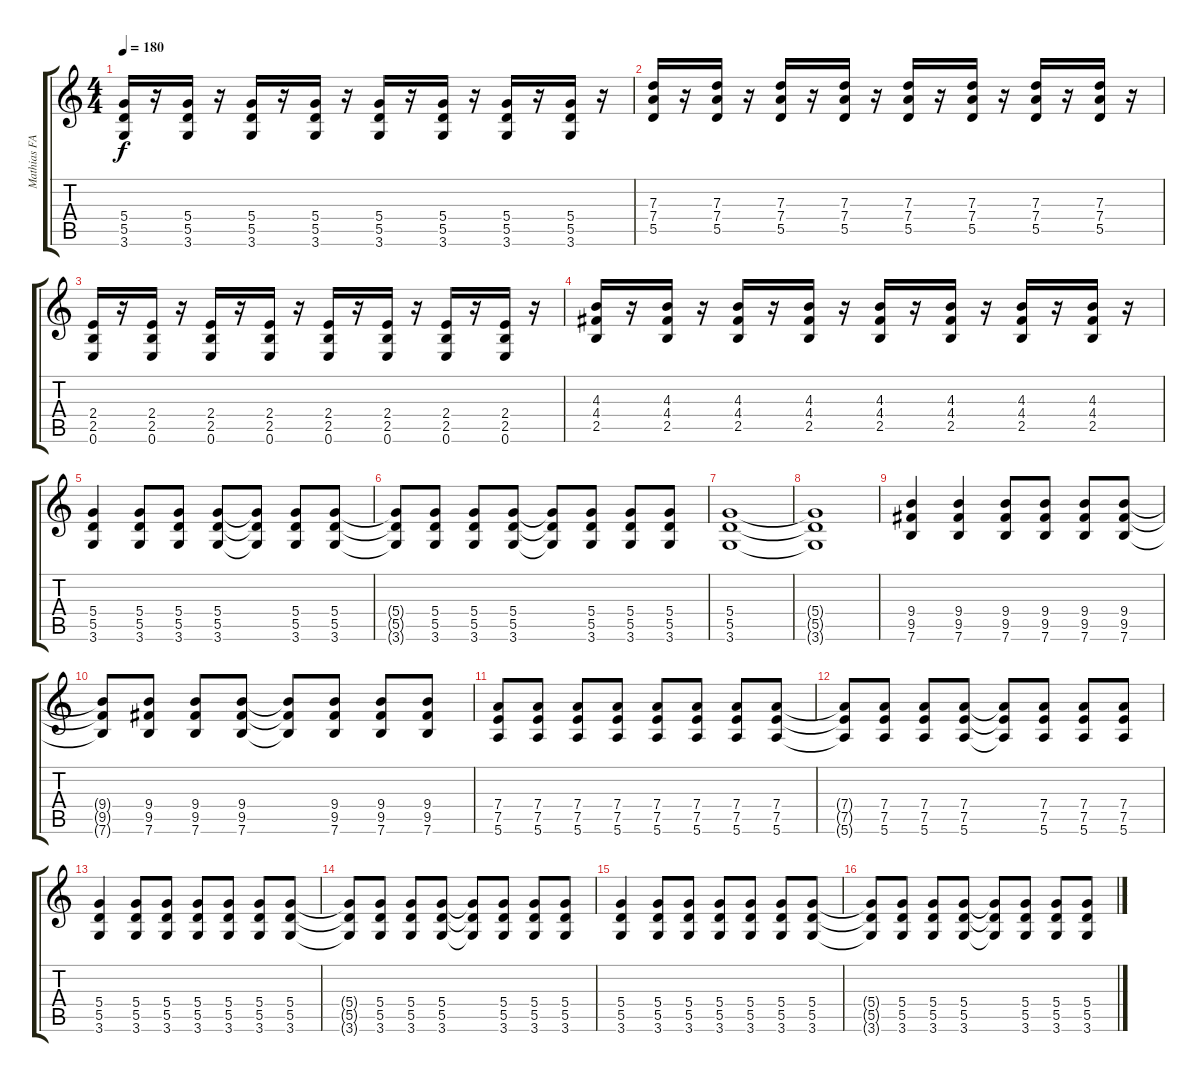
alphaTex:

\track ("Mathias FARM" "Mathias FA") {instrument distortionguitar}
\staff {score tabs}
\tuning (E4 B3 G3 D3 A2 E2) {hide}
\ts (4 4)
\tempo 180
\clef g2
\ks c
(5.4 5.5 3.6).16{dy f} r.16 (5.4 5.5 3.6).16 r.16 (5.4 5.5 3.6).16 r.16 (5.4 5.5 3.6).16 r.16 (5.4 5.5 3.6).16 r.16 (5.4 5.5 3.6).16 r.16 (5.4 5.5 3.6).16 r.16 (5.4 5.5 3.6).16 r.16 |
(7.3 7.4 5.5).16 r.16 (7.3 7.4 5.5).16 r.16 (7.3 7.4 5.5).16 r.16 (7.3 7.4 5.5).16 r.16 (7.3 7.4 5.5).16 r.16 (7.3 7.4 5.5).16 r.16 (7.3 7.4 5.5).16 r.16 (7.3 7.4 5.5).16 r.16 |
(2.4 2.5 0.6).16 r.16 (2.4 2.5 0.6).16 r.16 (2.4 2.5 0.6).16 r.16 (2.4 2.5 0.6).16 r.16 (2.4 2.5 0.6).16 r.16 (2.4 2.5 0.6).16 r.16 (2.4 2.5 0.6).16 r.16 (2.4 2.5 0.6).16 r.16 |
(4.3 4.4 2.5).16 r.16 (4.3 4.4 2.5).16 r.16 (4.3 4.4 2.5).16 r.16 (4.3 4.4 2.5).16 r.16 (4.3 4.4 2.5).16 r.16 (4.3 4.4 2.5).16 r.16 (4.3 4.4 2.5).16 r.16 (4.3 4.4 2.5).16 r.16 |
(5.4 5.5 3.6).4 (5.4 5.5 3.6).8 (5.4 5.5 3.6).8 (5.4 5.5 3.6).8 (5.4{t} 5.5{t} 3.6{t}).8 (5.4 5.5 3.6).8 (5.4 5.5 3.6).8 |
(5.4{t} 5.5{t} 3.6{t}).8 (5.4 5.5 3.6).8 (5.4 5.5 3.6).8 (5.4 5.5 3.6).8 (5.4{t} 5.5{t} 3.6{t}).8 (5.4 5.5 3.6).8 (5.4 5.5 3.6).8 (5.4 5.5 3.6).8 |
(5.4 5.5 3.6).1 |
(5.4{t} 5.5{t} 3.6{t}).1 |
(9.4 9.5 7.6).4 (9.4 9.5 7.6).4 (9.4 9.5 7.6).8 (9.4 9.5 7.6).8 (9.4 9.5 7.6).8 (9.4 9.5 7.6).8 |
(9.4{t} 9.5{t} 7.6{t}).8 (9.4 9.5 7.6).8 (9.4 9.5 7.6).8 (9.4 9.5 7.6).8 (9.4{t} 9.5{t} 7.6{t}).8 (9.4 9.5 7.6).8 (9.4 9.5 7.6).8 (9.4 9.5 7.6).8 |
(7.4 7.5 5.6).8 (7.4 7.5 5.6).8 (7.4 7.5 5.6).8 (7.4 7.5 5.6).8 (7.4 7.5 5.6).8 (7.4 7.5 5.6).8 (7.4 7.5 5.6).8 (7.4 7.5 5.6).8 |
(7.4{t} 7.5{t} 5.6{t}).8 (7.4 7.5 5.6).8 (7.4 7.5 5.6).8 (7.4 7.5 5.6).8 (7.4{t} 7.5{t} 5.6{t}).8 (7.4 7.5 5.6).8 (7.4 7.5 5.6).8 (7.4 7.5 5.6).8 |
(5.4 5.5 3.6).4 (5.4 5.5 3.6).8 (5.4 5.5 3.6).8 (5.4 5.5 3.6).8 (5.4 5.5 3.6).8 (5.4 5.5 3.6).8 (5.4 5.5 3.6).8 |
(5.4{t} 5.5{t} 3.6{t}).8 (5.4 5.5 3.6).8 (5.4 5.5 3.6).8 (5.4 5.5 3.6).8 (5.4{t} 5.5{t} 3.6{t}).8 (5.4 5.5 3.6).8 (5.4 5.5 3.6).8 (5.4 5.5 3.6).8 |
(5.4 5.5 3.6).4 (5.4 5.5 3.6).8 (5.4 5.5 3.6).8 (5.4 5.5 3.6).8 (5.4 5.5 3.6).8 (5.4 5.5 3.6).8 (5.4 5.5 3.6).8 |
(5.4{t} 5.5{t} 3.6{t}).8 (5.4 5.5 3.6).8 (5.4 5.5 3.6).8 (5.4 5.5 3.6).8 (5.4{t} 5.5{t} 3.6{t}).8 (5.4 5.5 3.6).8 (5.4 5.5 3.6).8 (5.4{ss} 5.5{ss} 3.6{ss}).8
